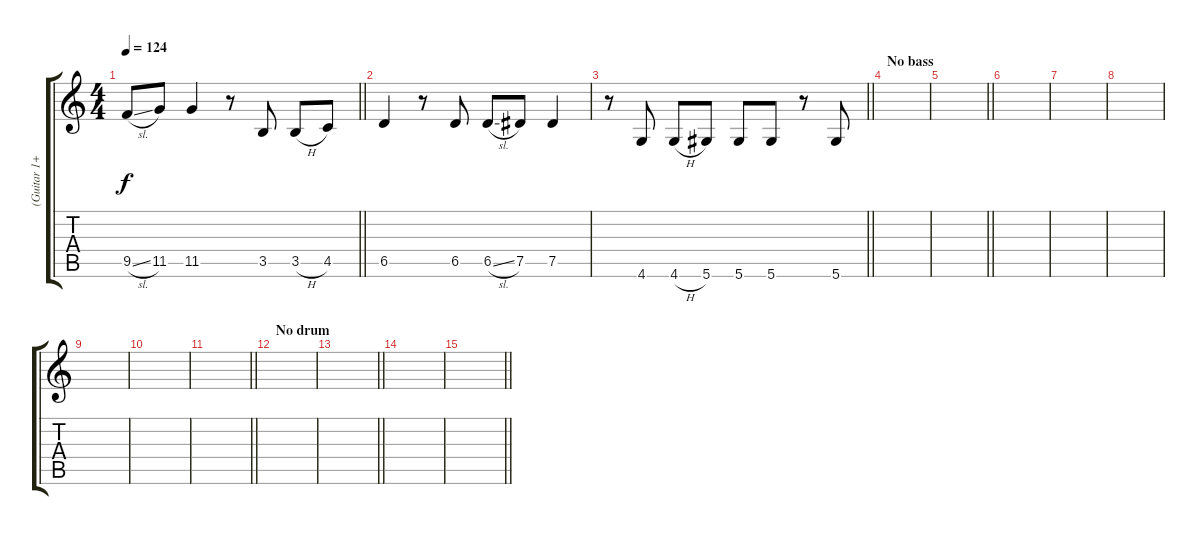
\track ("(Guitar 1+)" "(Guitar 1+") {instrument overdrivenguitar}
\staff {score tabs}
\tuning (Eb4 Bb3 Gb3 Db3 Ab2 Eb2) {hide}
\ts (4 4)
\tempo 124
\clef g2
\barLineRight lightlight
\ks c
9.5{sl}.8{dy f} 11.5.8 11.5.4 r.8 3.5.8 3.5{h}.8 4.5.8 |
6.5.4 r.8 6.5.8 6.5{sl}.8 7.5.8 7.5.4 |
\barLineRight lightlight
r.8 4.6.8 4.6{h}.8 5.6.8 5.6.8 5.6.8 r.8 5.6.8 |
\section ("" "No bass")
|
\barLineRight lightlight
|
|
|
|
|
|
\barLineRight lightlight
|
\section ("" "No drum")
|
\barLineRight lightlight
|
|
\barLineRight lightlight
